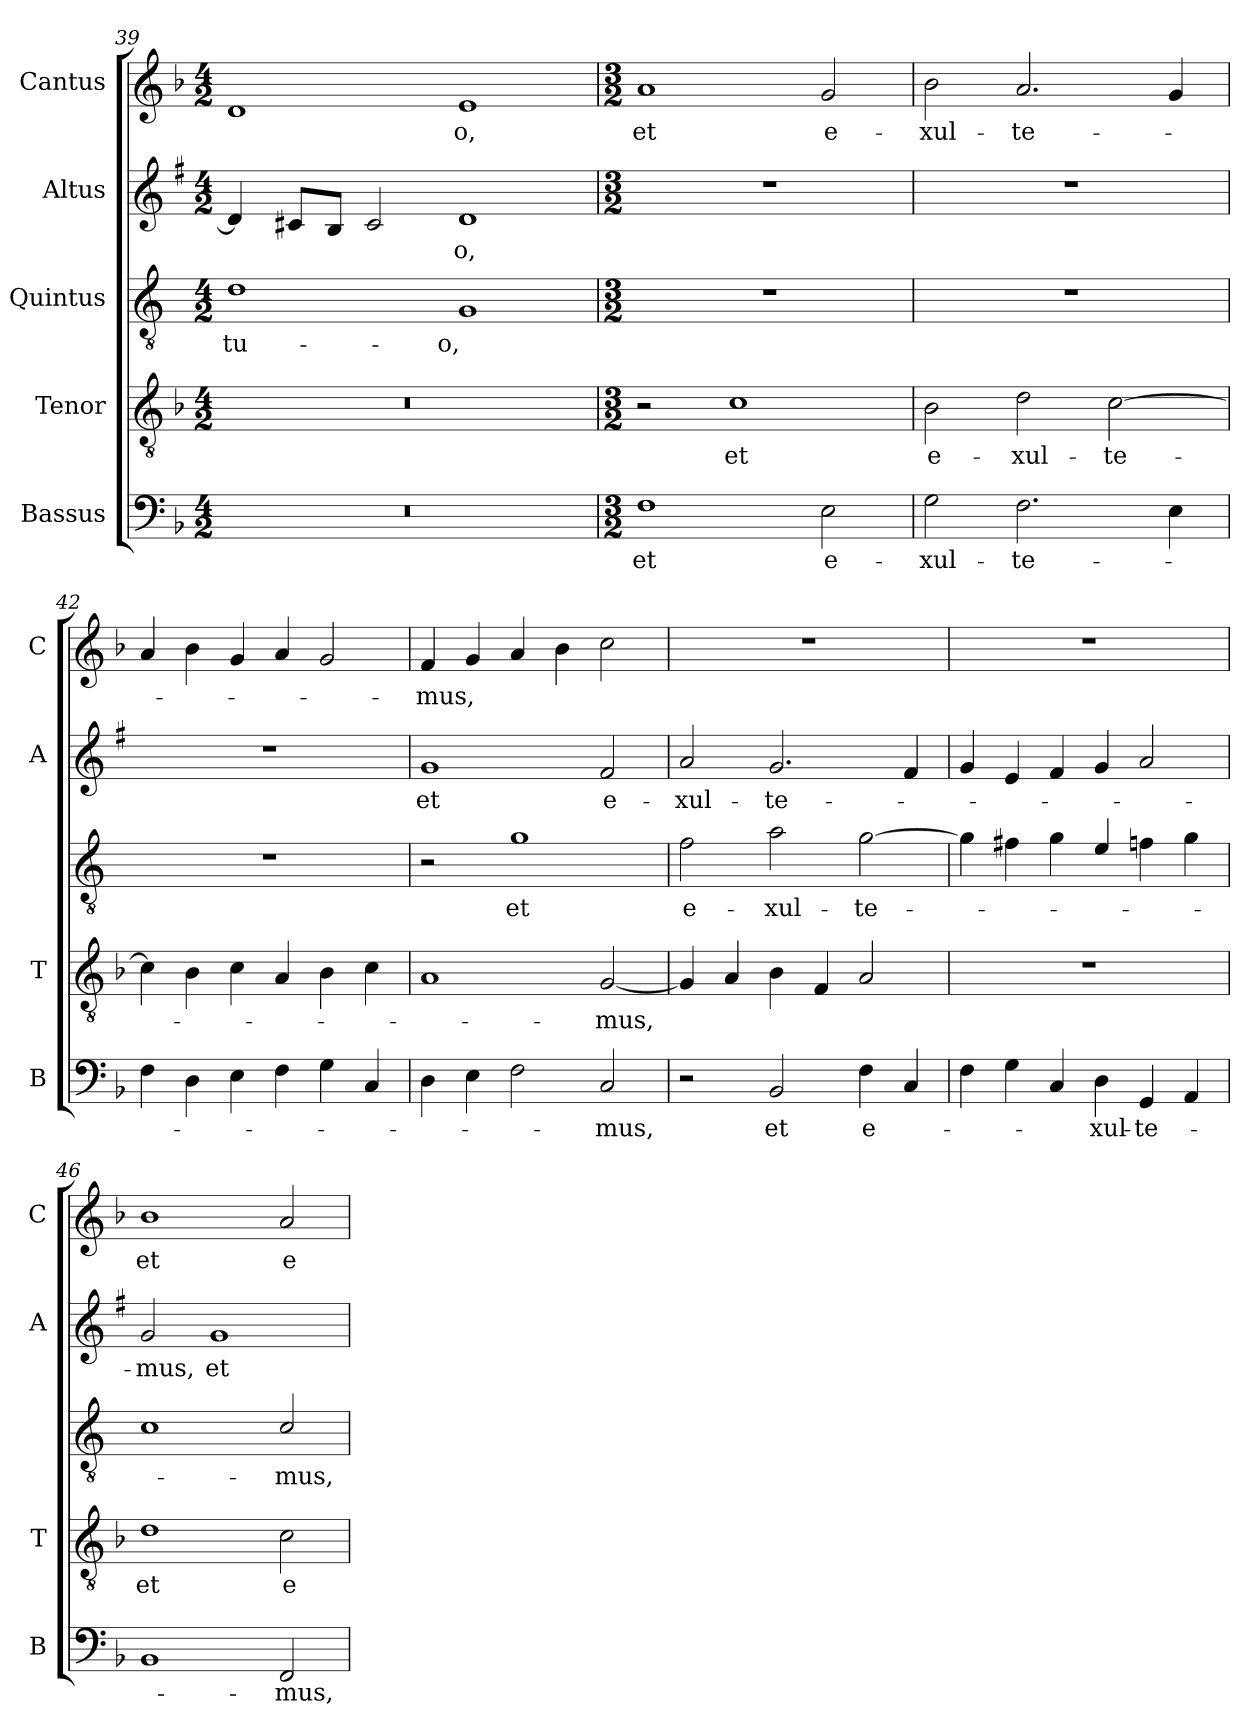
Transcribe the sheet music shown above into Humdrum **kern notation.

**kern	**text	**kern	**text	**kern	**text	**kern	**text	**kern	**text
*part5	*part5	*part4	*part4	*part3	*part3	*part2	*part2	*part1	*part1
*staff5	*staff5	*staff4	*staff4	*staff3	*staff3	*staff2	*staff2	*staff1	*staff1
*I"Bassus	*	*I"Tenor	*	*I"Quintus	*	*I"Altus	*	*I"Cantus	*
*I'B	*	*I'T	*	*	*	*I'A	*	*I'C	*
*clefF4	*	*clefGv2	*	*clefGv2	*	*clefG2	*	*clefG2	*
*	*	*	*	*ITrd4c7	*	*ITrd1c2	*	*	*
*k[b-]	*	*k[b-]	*	*k[b-]	*	*k[b-]	*	*k[b-]	*
*F:	*	*F:	*	*F:	*	*F:	*	*F:	*
*M4/2	*	*M4/2	*	*M4/2	*	*M4/2	*	*M4/2	*
=39	=39	=39	=39	=39	=39	=39	=39	=39	=39
!	!	!	!	!	!LO:LY:b	!	!	!	!
0r	.	0r	.	1G	tu-	4c/]	.	1d	.
.	.	.	.	.	.	8Bn/L	.	.	.
.	.	.	.	.	.	8A/J	.	.	.
.	.	.	.	.	.	2B/	.	.	.
!	!	!	!	!	!LO:LY:b	!	!LO:LY:b	!	!LO:LY:b
.	.	.	.	1C	-o,	1c	-o,	1e	-o,
=40	=40	=40	=40	=40	=40	=40	=40	=40	=40
*M3/2	*	*M3/2	*	*M3/2	*	*M3/2	*	*M3/2	*
!	!LO:LY:b	!	!	!	!	!	!	!	!LO:LY:b
1F	et	2r	.	1.r	.	1.r	.	1a	et
!	!	!	!LO:LY:b	!	!	!	!	!	!
.	.	1c	et	.	.	.	.	.	.
!	!LO:LY:b	!	!	!	!	!	!	!	!LO:LY:b
2E\	e-	.	.	.	.	.	.	2g/	e-
=41	=41	=41	=41	=41	=41	=41	=41	=41	=41
!	!LO:LY:b	!	!LO:LY:b	!	!	!	!	!	!LO:LY:b
2G\	-xul-	2B-\	e-	1.r	.	1.r	.	2b-\	-xul-
!	!LO:LY:b	!	!LO:LY:b	!	!	!	!	!	!LO:LY:b
2.F\	-te-	2d\	-xul-	.	.	.	.	2.a/	-te-
!	!	!	!LO:LY:b	!	!	!	!	!	!
.	.	[2c\	-te-	.	.	.	.	.	.
4E\	.	.	.	.	.	.	.	4g/	.
!!LO:LB:g=z
=42	=42	=42	=42	=42	=42	=42	=42	=42	=42
4F\	.	4c\]	.	1.r	.	1.r	.	4a/	.
4D\	.	4B-\	.	.	.	.	.	4b-\	.
4E\	.	4c\	.	.	.	.	.	4g/	.
4F\	.	4A/	.	.	.	.	.	4a/	.
4G\	.	4B-\	.	.	.	.	.	2g/	.
4C/	.	4c\	.	.	.	.	.	.	.
=43	=43	=43	=43	=43	=43	=43	=43	=43	=43
!	!	!	!	!	!	!	!LO:LY:b	!	!LO:LY:b
4D\	.	1A	.	2r	.	1f	et	4f/	-mus,
4E\	.	.	.	.	.	.	.	4g/	.
!	!	!	!	!	!LO:LY:b	!	!	!	!
2F\	.	.	.	1c	et	.	.	4a/	.
.	.	.	.	.	.	.	.	4b-\	.
!	!LO:LY:b	!	!LO:LY:b	!	!	!	!LO:LY:b	!	!
2C/	-mus,	[2G/	-mus,	.	.	2e/	e-	2cc\	.
=44	=44	=44	=44	=44	=44	=44	=44	=44	=44
!	!	!	!	!	!LO:LY:b	!	!LO:LY:b	!	!
2r	.	4G/]	.	2B-\	e-	2g/	-xul-	1.r	.
.	.	4A/	.	.	.	.	.	.	.
!	!LO:LY:b	!	!	!	!LO:LY:b	!	!LO:LY:b	!	!
2BB-/	et	4B-\	.	2d\	-xul-	2.f/	-te-	.	.
.	.	4F/	.	.	.	.	.	.	.
!	!LO:LY:b	!	!	!	!LO:LY:b	!	!	!	!
4F\	e-	2A/	.	[2c\	-te-	.	.	.	.
4C/	.	.	.	.	.	4e/	.	.	.
=45	=45	=45	=45	=45	=45	=45	=45	=45	=45
4F\	.	1.r	.	4c\]	.	4f/	.	1.r	.
4G\	.	.	.	4Bn\	.	4d/	.	.	.
4C/	.	.	.	4c\	.	4e/	.	.	.
!	!LO:LY:b	!	!	!	!	!	!	!	!
4D\	-xul-	.	.	4A/	.	4f/	.	.	.
!	!LO:LY:b	!	!	!	!	!	!	!	!
4GG/	-te-	.	.	4B-X\	.	2g/	.	.	.
4AA/	.	.	.	4c\	.	.	.	.	.
=46	=46	=46	=46	=46	=46	=46	=46	=46	=46
!	!	!	!LO:LY:b	!	!	!	!LO:LY:b	!	!LO:LY:b
1BB-	.	1d	et	1F	.	2f/	-mus,	1b-	et
!	!	!	!	!	!	!	!LO:LY:b	!	!
.	.	.	.	.	.	1f	et	.	.
!	!LO:LY:b	!	!LO:LY:b	!	!LO:LY:b	!	!	!	!LO:LY:b
2FF/	-mus,	2c\	e-	2F/	-mus,	.	.	2a/	e-
=	=	=	=	=	=	=	=	=	=
*-	*-	*-	*-	*-	*-	*-	*-	*-	*-
